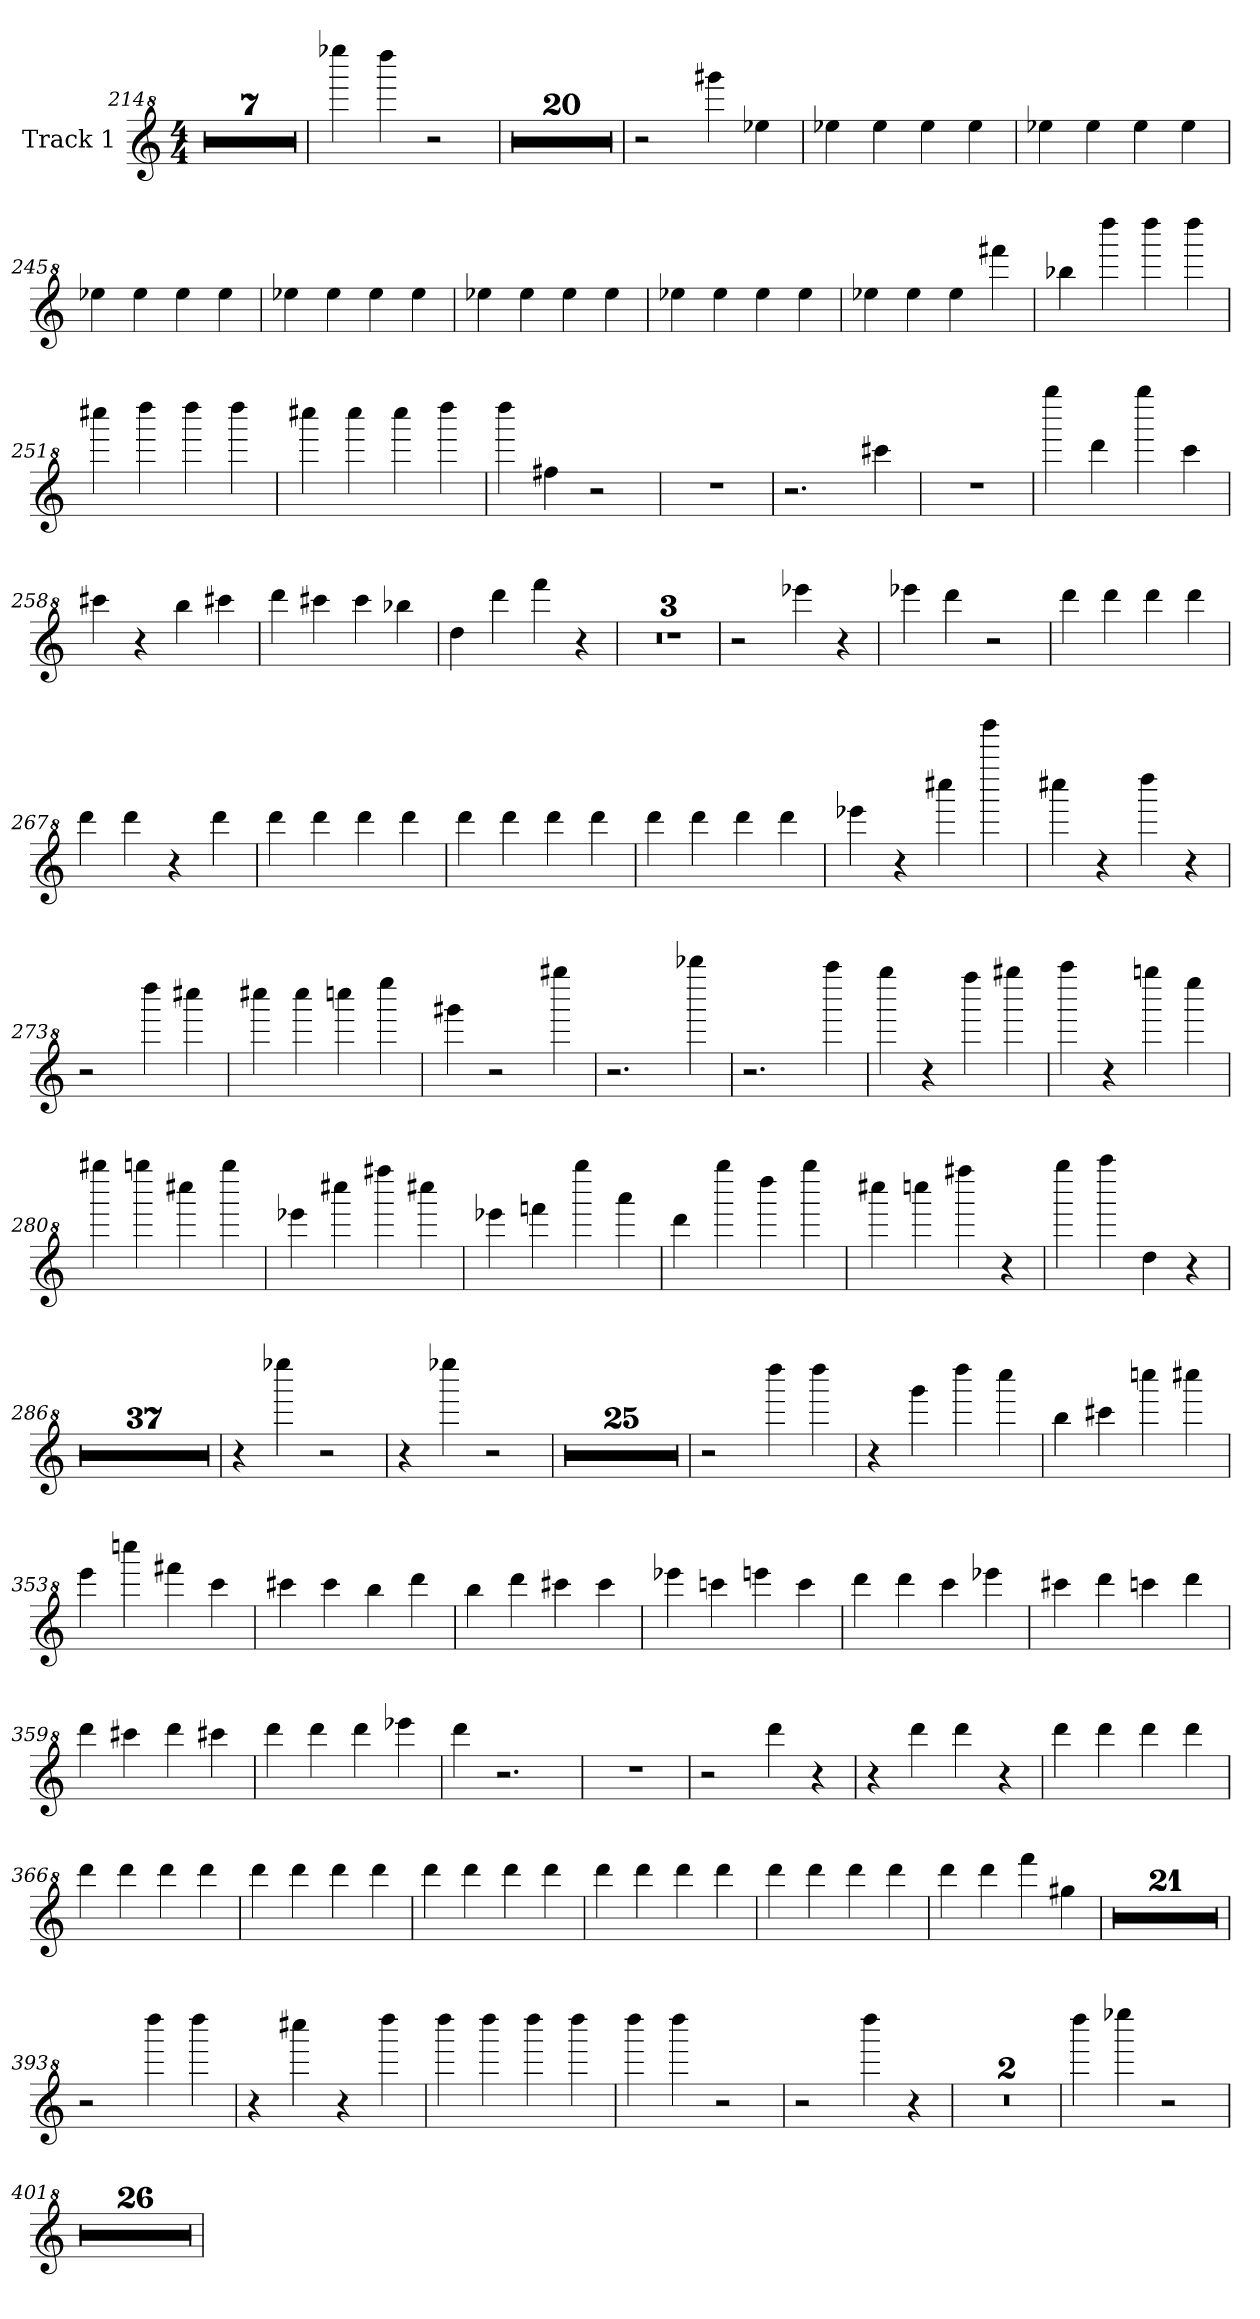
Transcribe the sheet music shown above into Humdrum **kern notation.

**kern
*part1
*staff1
*I"Track 1
*clefG^2
*M4/4
=214
1r
=215
1r
=216
1r
=217
1r
=218
1r
=219
1r
=220
1r
=221
4eeeee-X
4ddddd
2r
=222
1r
=223
1r
=224
1r
=225
1r
=226
1r
=227
1r
=228
1r
=229
1r
=230
1r
=231
1r
=232
1r
=233
1r
=234
1r
=235
1r
=236
1r
=237
1r
=238
1r
=239
1r
=240
1r
=241
1r
=242
2r
4gggg#X
4eee-X
=243
4eee-X
4eee-
4eee-
4eee-
=244
4eee-X
4eee-
4eee-
4eee-
=245
4eee-X
4eee-
4eee-
4eee-
=246
4eee-X
4eee-
4eee-
4eee-
=247
4eee-X
4eee-
4eee-
4eee-
=248
4eee-X
4eee-
4eee-
4eee-
=249
4eee-X
4eee-
4eee-
4ffff#X
=250
4bbb-X
4ddddd
4ddddd
4ddddd
=251
4ccccc#X
4ddddd
4ddddd
4ddddd
=252
4ccccc#X
4ccccc#
4ccccc#
4ddddd
=253
4ddddd
4fff#X
2r
=254
1r
=255
2.r
4cccc#X
=256
1r
=257
4ggggg
4dddd
4ggggg
4cccc
=258
4cccc#X
4r
4bbb
4cccc#X
=259
4dddd
4cccc#X
4cccc#
4bbb-X
=260
4ddd
4dddd
4ffff
4r
=261
1r
=262
1r
=263
1r
=264
2r
4eeee-X
4r
=265
4eeee-X
4dddd
2r
=266
4dddd
4dddd
4dddd
4dddd
=267
4dddd
4dddd
4r
4dddd
=268
4dddd
4dddd
4dddd
4dddd
=269
4dddd
4dddd
4dddd
4dddd
=270
4dddd
4dddd
4dddd
4dddd
=271
4eeee-X
4r
4ccccc#X
4gggggg
=272
4ccccc#X
4r
4ddddd
4r
=273
2r
4ddddd
4ccccc#X
=274
4ccccc#X
4ccccc#
4cccccn
4eeeee
=275
4gggg#X
2r
4ggggg#X
=276
2.r
4bbbbb-X
=277
2.r
4aaaaa
=278
4ggggg
4r
4fffff
4ggggg#X
=279
4aaaaa
4r
4gggggn
4eeeee
=280
4ggggg#X
4gggggn
4ccccc#X
4ggggg
=281
4eeee-X
4ccccc#X
4fffff#X
4ccccc#X
=282
4eeee-X
4ffffn
4ggggg
4aaaa
=283
4dddd
4ggggg
4ddddd
4ggggg
=284
4ccccc#X
4cccccn
4fffff#X
4r
=285
4ggggg
4aaaaa
4ddd
4r
=286
1r
=287
1r
=288
1r
=289
1r
=290
1r
=291
1r
=292
1r
=293
1r
=294
1r
=295
1r
=296
1r
=297
1r
=298
1r
=299
1r
=300
1r
=301
1r
=302
1r
=303
1r
=304
1r
=305
1r
=306
1r
=307
1r
=308
1r
=309
1r
=310
1r
=311
1r
=312
1r
=313
1r
=314
1r
=315
1r
=316
1r
=317
1r
=318
1r
=319
1r
=320
1r
=321
1r
=322
1r
=323
4r
4eeeee-X
2r
=324
4r
4eeeee-X
2r
=325
1r
=326
1r
=327
1r
=328
1r
=329
1r
=330
1r
=331
1r
=332
1r
=333
1r
=334
1r
=335
1r
=336
1r
=337
1r
=338
1r
=339
1r
=340
1r
=341
1r
=342
1r
=343
1r
=344
1r
=345
1r
=346
1r
=347
1r
=348
1r
=349
1r
=350
2r
4ddddd
4ddddd
=351
4r
4gggg
4ddddd
4ccccc
=352
4bbb
4cccc#X
4cccccn
4ccccc#X
=353
4eeee
4cccccn
4ffff#X
4cccc
=354
4cccc#X
4cccc#
4bbb
4dddd
=355
4bbb
4dddd
4cccc#X
4cccc#
=356
4eeee-X
4ccccn
4eeeen
4cccc
=357
4dddd
4dddd
4cccc
4eeee-X
=358
4cccc#X
4dddd
4ccccn
4dddd
=359
4dddd
4cccc#X
4dddd
4cccc#X
=360
4dddd
4dddd
4dddd
4eeee-X
=361
4dddd
2.r
=362
1r
=363
2r
4dddd
4r
=364
4r
4dddd
4dddd
4r
=365
4dddd
4dddd
4dddd
4dddd
=366
4dddd
4dddd
4dddd
4dddd
=367
4dddd
4dddd
4dddd
4dddd
=368
4dddd
4dddd
4dddd
4dddd
=369
4dddd
4dddd
4dddd
4dddd
=370
4dddd
4dddd
4dddd
4dddd
=371
4dddd
4dddd
4ffff
4ggg#X
=372
1r
=373
1r
=374
1r
=375
1r
=376
1r
=377
1r
=378
1r
=379
1r
=380
1r
=381
1r
=382
1r
=383
1r
=384
1r
=385
1r
=386
1r
=387
1r
=388
1r
=389
1r
=390
1r
=391
1r
=392
1r
=393
2r
4ddddd
4ddddd
=394
4r
4ccccc#X
4r
4ddddd
=395
4ddddd
4ddddd
4ddddd
4ddddd
=396
4ddddd
4ddddd
2r
=397
2r
4ddddd
4r
=398
1r
=399
1r
=400
4ddddd
4eeeee-X
2r
=401
1r
=402
1r
=403
1r
=404
1r
=405
1r
=406
1r
=407
1r
=408
1r
=409
1r
=410
1r
=411
1r
=412
1r
=413
1r
=414
1r
=415
1r
=416
1r
=417
1r
=418
1r
=419
1r
=420
1r
=421
1r
=422
1r
=423
1r
=424
1r
=425
1r
=426
1r
=
*-
